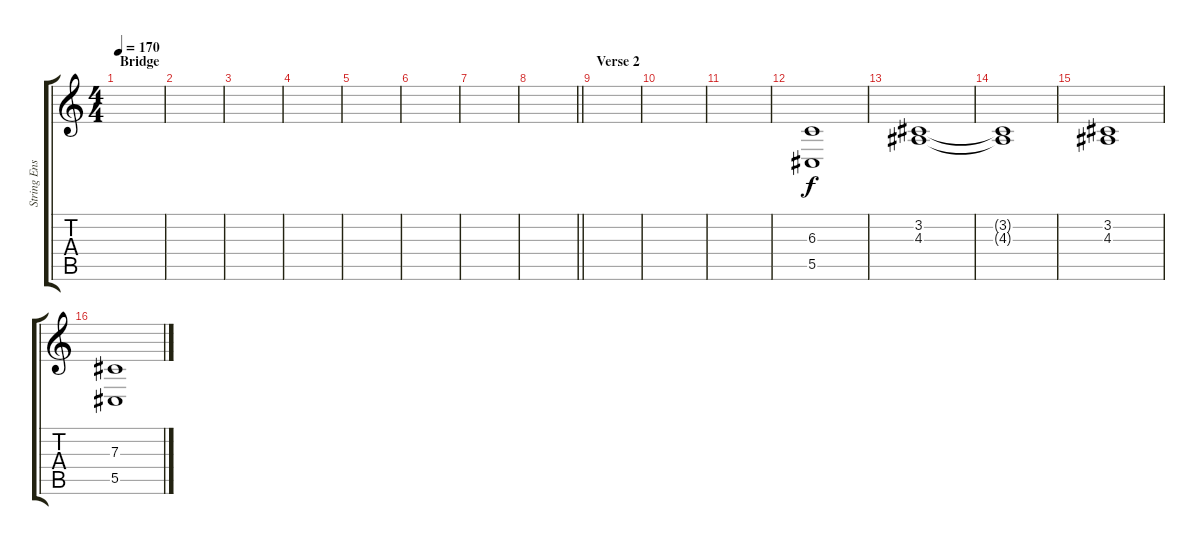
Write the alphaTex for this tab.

\track ("String Ensemble" "String Ens") {instrument stringensemble1}
\staff {score tabs}
\tuning (Eb4 Bb3 Gb3 Db3 Ab2 Db2) {hide}
\ts (4 4)
\section ("" "Bridge")
\tempo 170
\clef g2
\ks c
|
|
|
|
|
|
|
\barLineRight lightlight
|
\section ("" "Verse 2")
|
|
|
(6.3 5.5).1 |
(3.2 4.3).1 |
(3.2{t} 4.3{t}).1 |
(3.2 4.3).1 |
(7.3 5.5).1
